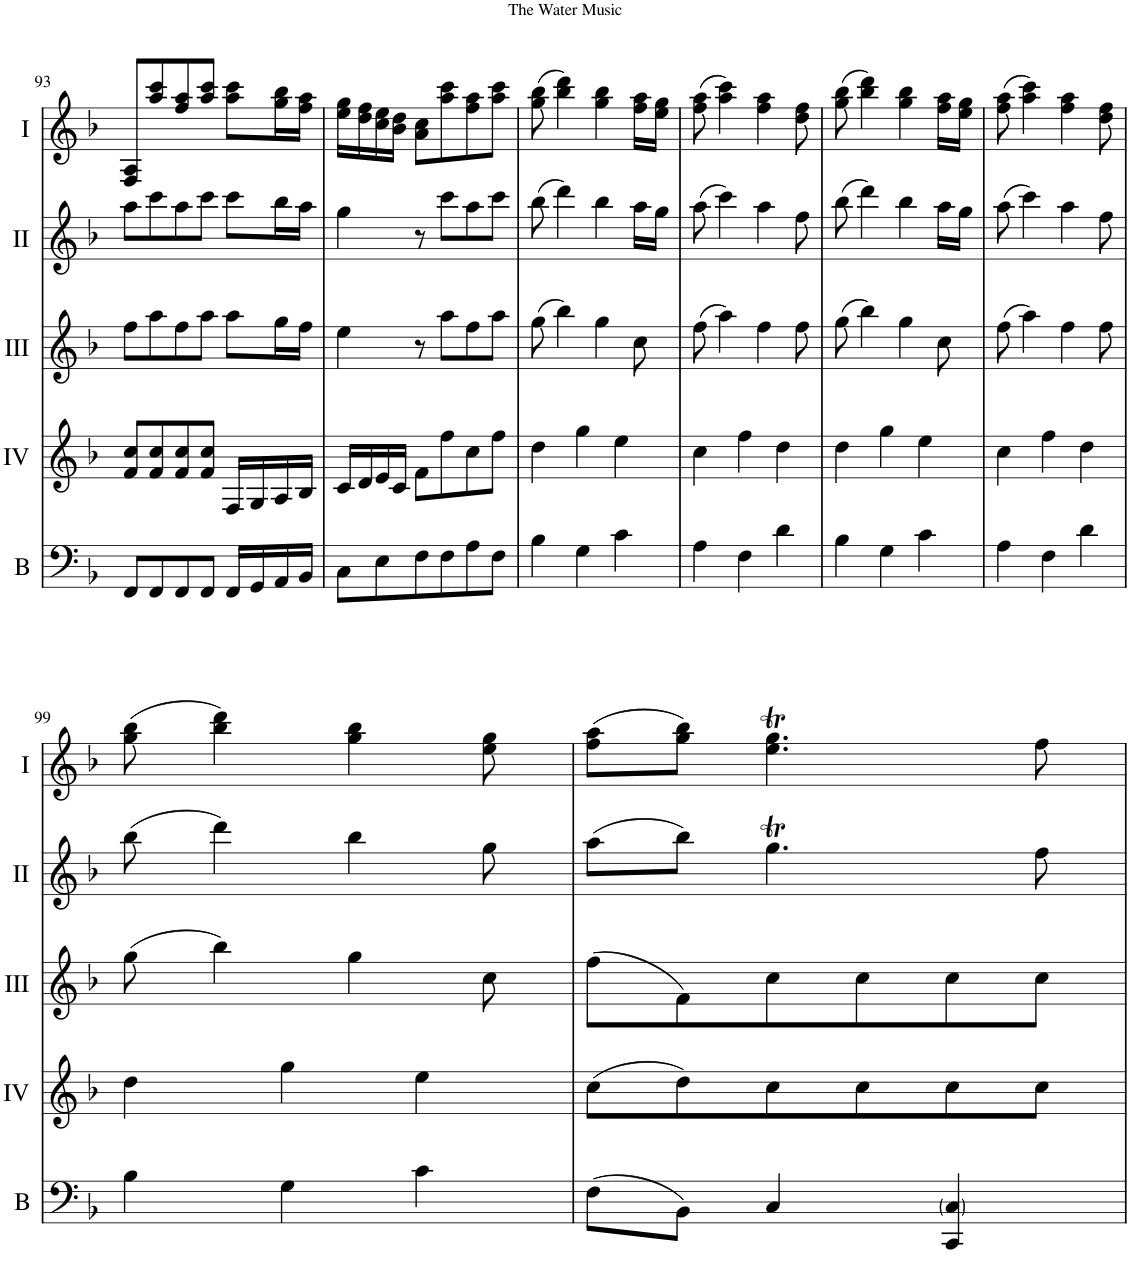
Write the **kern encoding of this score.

**kern	**kern	**kern	**kern	**kern
*part5	*part4	*part3	*part2	*part1
*staff5	*staff4	*staff3	*staff2	*staff1
*I"Bass	*I"Acc. 4	*I"Acc. 3	*I"Acc. 2	*I"Acc. 1
*I'B	*	*	*	*
!!LO:PB:g=z
*clefF4	*clefG2	*clefG2	*clefG2	*clefG2
*Trd7c12	*	*Trd7c12	*	*
*k[b-]	*k[b-]	*k[b-]	*k[b-]	*k[b-]
*M3/4	*M3/4	*M3/4	*M3/4	*M3/4
=93	=93	=93	=93	=93
8FF/L	8F/ 8c/L	8ff\L	8a\L	8F/ 8A/L
8FF/	8F/ 8c/	8aa\	8cc\	8aa/ 8ccc/
8FF/	8F/ 8c/	8ff\	8a\	8ff/ 8aa/
8FF/J	8F/ 8c/J	8aa\J	8cc\J	8aa/ 8ccc/J
16FF/LL	16FF/LL	8aa\L	8cc\L	8aa\ 8ccc\L
16GG/	16GG/	.	.	.
16AA/	16AA/	16gg\L	16b-\L	16gg\ 16bb-\L
16BB-/JJ	16BB-/JJ	16ff\JJ	16a\JJ	16ff\ 16aa\JJ
=94	=94	=94	=94	=94
8C\L	16C/LL	4ee\	4g\	16ee\ 16gg\LL
.	16D/	.	.	16dd\ 16ff\
8E\	16E/	.	.	16cc\ 16ee\
.	16C/JJ	.	.	16b-\ 16dd\JJ
8F\	8F\L	8r	8r	8a\ 8cc\L
8F\	8f\	8aa\L	8cc\L	8aa\ 8ccc\
8A\	8c\	8ff\	8a\	8ff\ 8aa\
8F\J	8f\J	8aa\J	8cc\J	8aa\ 8ccc\J
=95	=95	=95	=95	=95
4B-\	4d\	(8gg\	(8b-\	(8gg\ 8bb-\
.	.	4bb-\)	4dd\)	4bb-\ 4ddd\)
4G\	4g\	.	.	.
.	.	4gg\	4b-\	4gg\ 4bb-\
4c\	4e\	.	.	.
.	.	8cc\	16a\LL	16ff\ 16aa\LL
.	.	.	16g\JJ	16ee\ 16gg\JJ
=96	=96	=96	=96	=96
4A\	4c\	(8ff\	(8a\	(8ff\ 8aa\
.	.	4aa\)	4cc\)	4aa\ 4ccc\)
4F\	4f\	.	.	.
.	.	4ff\	4a\	4ff\ 4aa\
4d\	4d\	.	.	.
.	.	8ff\	8f\	8dd\ 8ff\
=97	=97	=97	=97	=97
4B-\	4d\	(8gg\	(8b-\	(8gg\ 8bb-\
.	.	4bb-\)	4dd\)	4bb-\ 4ddd\)
4G\	4g\	.	.	.
.	.	4gg\	4b-\	4gg\ 4bb-\
4c\	4e\	.	.	.
.	.	8cc\	16a\LL	16ff\ 16aa\LL
.	.	.	16g\JJ	16ee\ 16gg\JJ
=98	=98	=98	=98	=98
4A\	4c\	(8ff\	(8a\	(8ff\ 8aa\
.	.	4aa\)	4cc\)	4aa\ 4ccc\)
4F\	4f\	.	.	.
.	.	4ff\	4a\	4ff\ 4aa\
4d\	4d\	.	.	.
.	.	8ff\	8f\	8dd\ 8ff\
!!LO:LB:g=z
=99	=99	=99	=99	=99
4B-\	4d\	(8gg\	(8b-\	(8gg\ 8bb-\
.	.	4bb-\)	4dd\)	4bb-\ 4ddd\)
4G\	4g\	.	.	.
.	.	4gg\	4b-\	4gg\ 4bb-\
4c\	4e\	.	.	.
.	.	8cc\	8g\	8ee\ 8gg\
=100	=100	=100	=100	=100
(8F\L	(8c\L	(8ff\L	(8a\L	(8ff\ 8aa\L
8BB-\J)	8d\)	8f\)	8b-\J)	8gg\ 8bb-\J)
4C/	8c\	8cc\	4.gT\	4.ee\T 4.gg\T
.	8c\	8cc\	.	.
4CC/ 4C/	8c\	8cc\	.	.
.	8c\J	8cc\J	8f\	8ff\
=	=	=	=	=
*-	*-	*-	*-	*-
